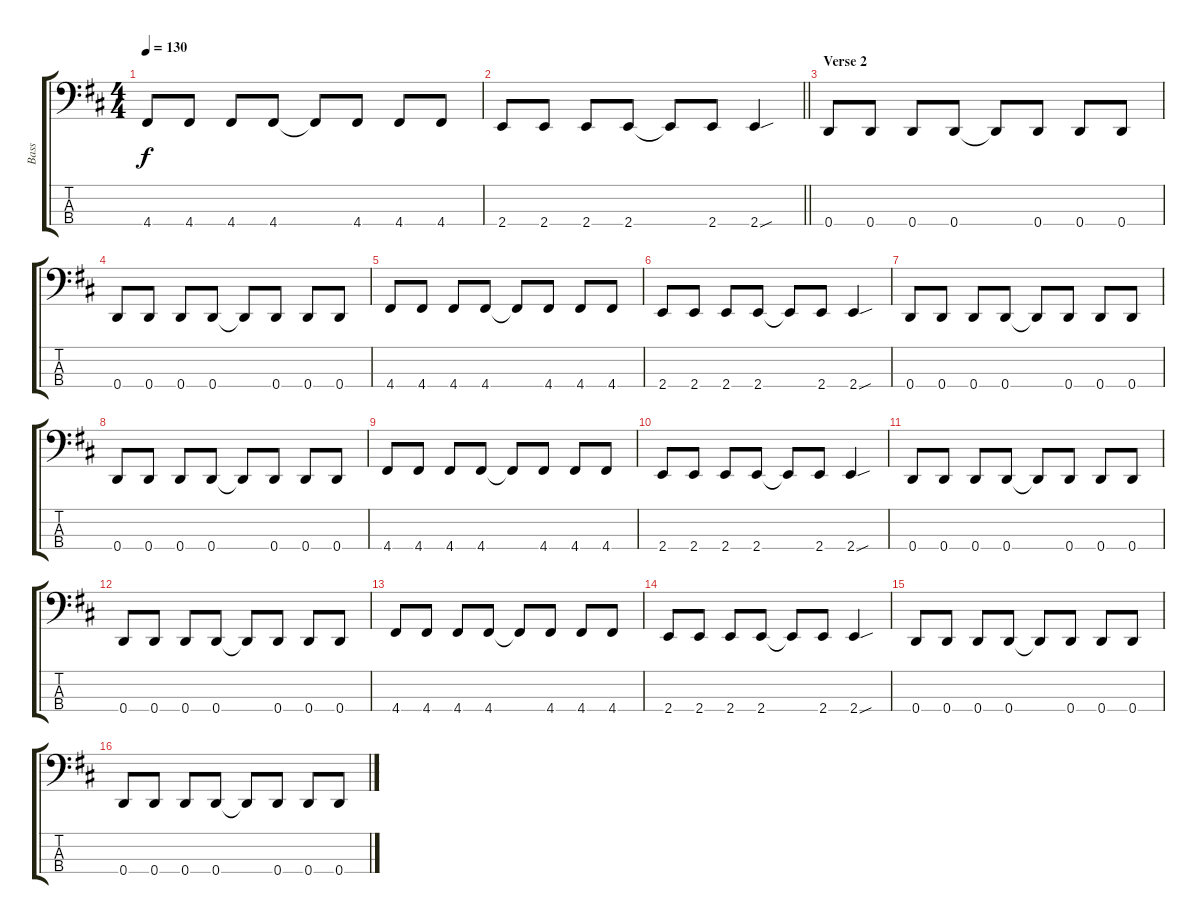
\track ("Bass" "Bass") {instrument electricbasspick}
\staff {score tabs}
\tuning (G2 D2 A1 D1) {hide}
\ts (4 4)
\tempo 130
\clef f4
\ks d
4.4.8{dy f} 4.4.8 4.4.8 4.4.8 4.4{t}.8 4.4.8 4.4.8 4.4.8 |
\barLineRight lightlight
2.4.8 2.4.8 2.4.8 2.4.8 2.4{t}.8 2.4.8 2.4{sou}.4 |
\section ("" "Verse 2")
0.4.8 0.4.8 0.4.8 0.4.8 0.4{t}.8 0.4.8 0.4.8 0.4.8 |
0.4.8 0.4.8 0.4.8 0.4.8 0.4{t}.8 0.4.8 0.4.8 0.4.8 |
4.4.8 4.4.8 4.4.8 4.4.8 4.4{t}.8 4.4.8 4.4.8 4.4.8 |
2.4.8 2.4.8 2.4.8 2.4.8 2.4{t}.8 2.4.8 2.4{sou}.4 |
0.4.8 0.4.8 0.4.8 0.4.8 0.4{t}.8 0.4.8 0.4.8 0.4.8 |
0.4.8 0.4.8 0.4.8 0.4.8 0.4{t}.8 0.4.8 0.4.8 0.4.8 |
4.4.8 4.4.8 4.4.8 4.4.8 4.4{t}.8 4.4.8 4.4.8 4.4.8 |
2.4.8 2.4.8 2.4.8 2.4.8 2.4{t}.8 2.4.8 2.4{sou}.4 |
0.4.8 0.4.8 0.4.8 0.4.8 0.4{t}.8 0.4.8 0.4.8 0.4.8 |
0.4.8 0.4.8 0.4.8 0.4.8 0.4{t}.8 0.4.8 0.4.8 0.4.8 |
4.4.8 4.4.8 4.4.8 4.4.8 4.4{t}.8 4.4.8 4.4.8 4.4.8 |
2.4.8 2.4.8 2.4.8 2.4.8 2.4{t}.8 2.4.8 2.4{sou}.4 |
0.4.8 0.4.8 0.4.8 0.4.8 0.4{t}.8 0.4.8 0.4.8 0.4.8 |
0.4.8 0.4.8 0.4.8 0.4.8 0.4{t}.8 0.4.8 0.4.8 0.4.8
